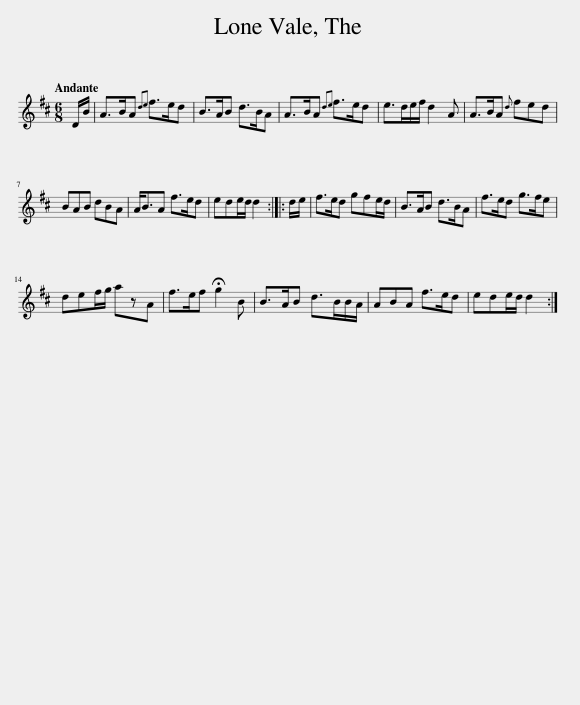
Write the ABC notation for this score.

X:1
L:1/8
Q:1/4=88
M:6/8
I:linebreak $
K:D
V:1 treble
V:1
 D/B/ | A>BA{de} f>ed | B>AB d>BA | A>BA{de} f>ed | e>de/f/ d2 A | %5
 A>BA{d} fed |$ BAB dBA | A<BA f>ed | ede/d/ d2 :: d/e/ | %10
 f>ed gfe/d/ | B>AB d>BA | f>ed g>fe |$ def/g/ azA | f>ef !fermata!g2 B | %15
 B>AB d>BB/A/ | ABA f>ed | ede/d/ d2 :| %18
